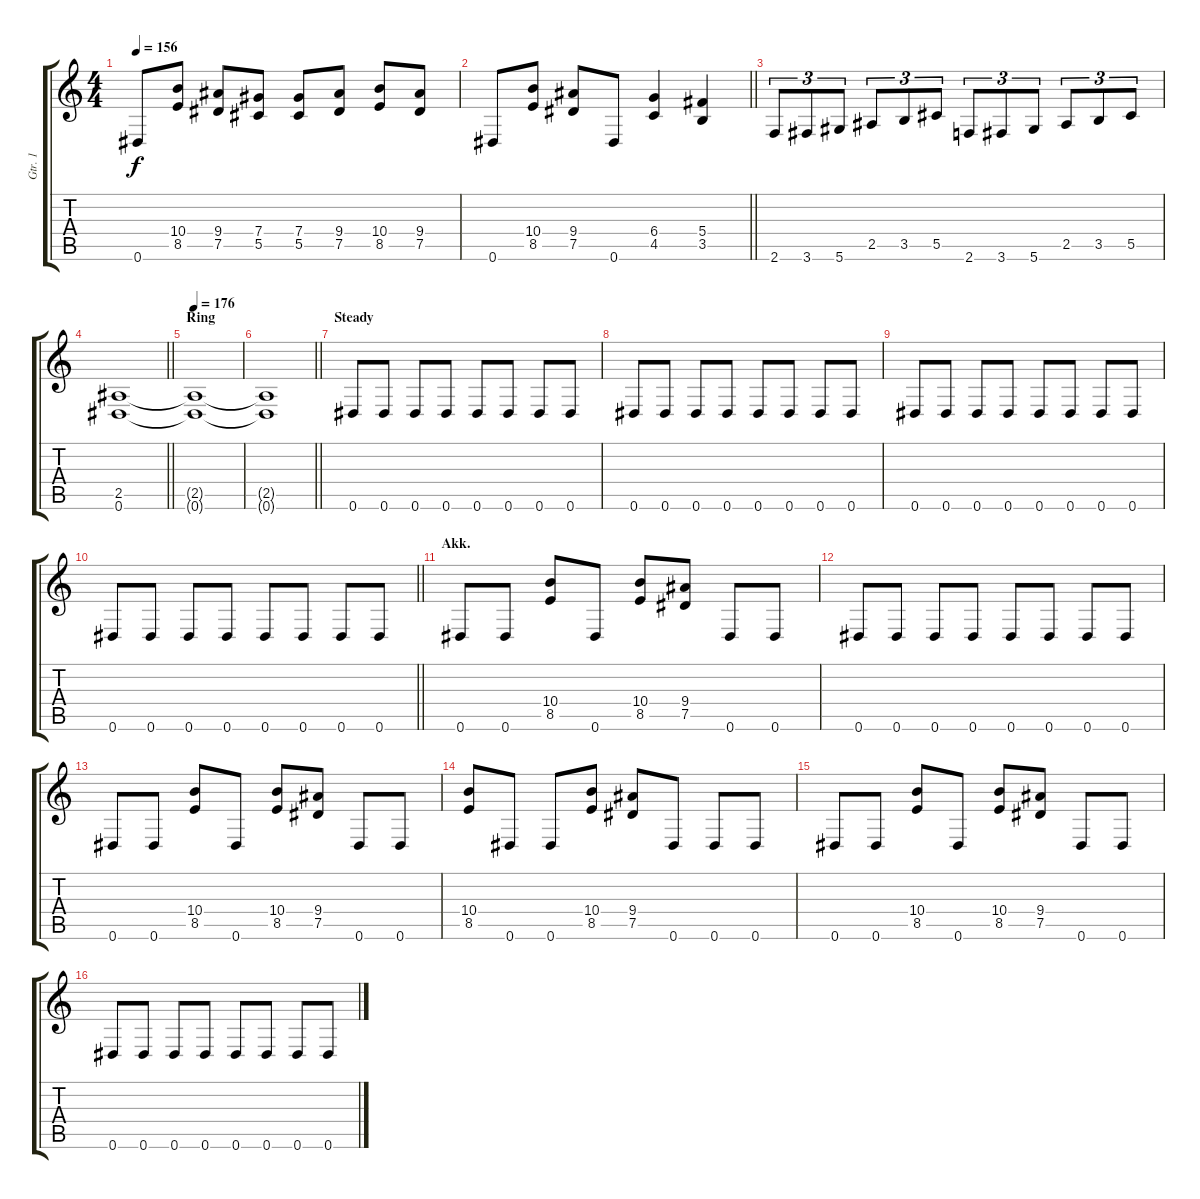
\track ("Gtr. 1" "Gtr. 1") {instrument distortionguitar}
\staff {score tabs}
\tuning (Eb4 Bb3 Gb3 Db3 Ab2 Eb2) {hide}
\ts (4 4)
\tempo 156
\clef g2
\ks c
0.6.8{dy f} (10.4 8.5).8 (9.4 7.5).8 (7.4 5.5).8 (7.4 5.5).8 (9.4 7.5).8 (10.4 8.5).8 (9.4 7.5).8 |
\barLineRight lightlight
0.6.8 (10.4 8.5).8 (9.4 7.5).8 0.6.8 (6.4 4.5).4 (5.4 3.5).4 |
2.6.8{tu (3 2)} 3.6.8{tu (3 2)} 5.6.8{tu (3 2)} 2.5.8{tu (3 2)} 3.5.8{tu (3 2)} 5.5.8{tu (3 2)} 2.6.8{tu (3 2)} 3.6.8{tu (3 2)} 5.6.8{tu (3 2)} 2.5.8{tu (3 2)} 3.5.8{tu (3 2)} 5.5.8{tu (3 2)} |
\barLineRight lightlight
(2.5 0.6).1 |
\section ("" "Ring")
\tempo 176
(2.5{t} 0.6{t}).1 |
\barLineRight lightlight
(2.5{t} 0.6{t}).1 |
\section ("" "Steady")
0.6.8 0.6.8 0.6.8 0.6.8 0.6.8 0.6.8 0.6.8 0.6.8 |
0.6.8 0.6.8 0.6.8 0.6.8 0.6.8 0.6.8 0.6.8 0.6.8 |
0.6.8 0.6.8 0.6.8 0.6.8 0.6.8 0.6.8 0.6.8 0.6.8 |
\barLineRight lightlight
0.6.8 0.6.8 0.6.8 0.6.8 0.6.8 0.6.8 0.6.8 0.6.8 |
\section ("" "Akk.")
0.6.8 0.6.8 (10.4 8.5).8 0.6.8 (10.4 8.5).8 (9.4 7.5).8 0.6.8 0.6.8 |
0.6.8 0.6.8 0.6.8 0.6.8 0.6.8 0.6.8 0.6.8 0.6.8 |
0.6.8 0.6.8 (10.4 8.5).8 0.6.8 (10.4 8.5).8 (9.4 7.5).8 0.6.8 0.6.8 |
(10.4 8.5).8 0.6.8 0.6.8 (10.4 8.5).8 (9.4 7.5).8 0.6.8 0.6.8 0.6.8 |
0.6.8 0.6.8 (10.4 8.5).8 0.6.8 (10.4 8.5).8 (9.4 7.5).8 0.6.8 0.6.8 |
0.6.8 0.6.8 0.6.8 0.6.8 0.6.8 0.6.8 0.6.8 0.6.8
